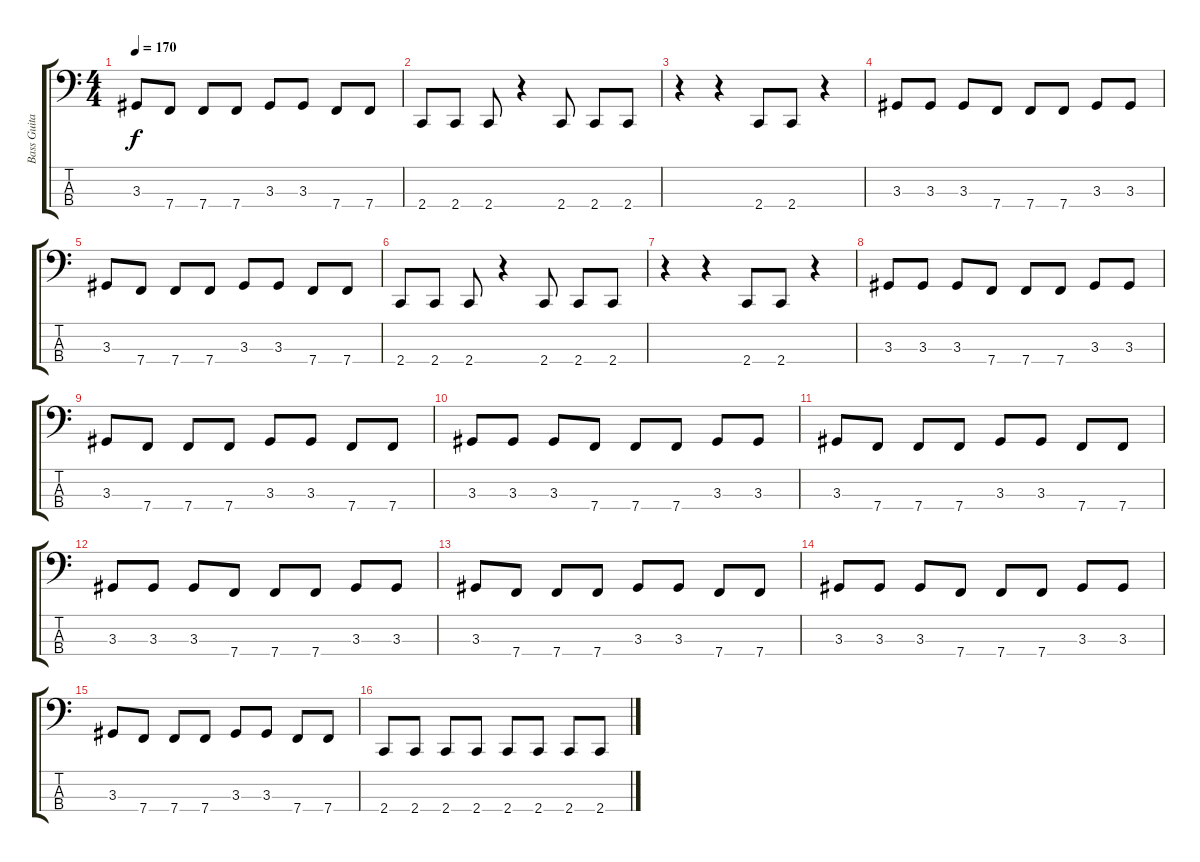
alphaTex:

\track ("Bass Guitar" "Bass Guita") {instrument electricbassfinger}
\staff {score tabs}
\tuning (Eb2 Bb1 F1 Bb0) {hide}
\ts (4 4)
\tempo 170
\clef f4
\ks c
3.3.8{dy f} 7.4.8 7.4.8 7.4.8 3.3.8 3.3.8 7.4.8 7.4.8 |
2.4.8 2.4.8 2.4.8 r.4 2.4.8 2.4.8 2.4.8 |
r.4 r.4 2.4.8 2.4.8 r.4 |
3.3.8 3.3.8 3.3.8 7.4.8 7.4.8 7.4.8 3.3.8 3.3.8 |
3.3.8 7.4.8 7.4.8 7.4.8 3.3.8 3.3.8 7.4.8 7.4.8 |
2.4.8 2.4.8 2.4.8 r.4 2.4.8 2.4.8 2.4.8 |
r.4 r.4 2.4.8 2.4.8 r.4 |
3.3.8 3.3.8 3.3.8 7.4.8 7.4.8 7.4.8 3.3.8 3.3.8 |
3.3.8 7.4.8 7.4.8 7.4.8 3.3.8 3.3.8 7.4.8 7.4.8 |
3.3.8 3.3.8 3.3.8 7.4.8 7.4.8 7.4.8 3.3.8 3.3.8 |
3.3.8 7.4.8 7.4.8 7.4.8 3.3.8 3.3.8 7.4.8 7.4.8 |
3.3.8 3.3.8 3.3.8 7.4.8 7.4.8 7.4.8 3.3.8 3.3.8 |
3.3.8 7.4.8 7.4.8 7.4.8 3.3.8 3.3.8 7.4.8 7.4.8 |
3.3.8 3.3.8 3.3.8 7.4.8 7.4.8 7.4.8 3.3.8 3.3.8 |
3.3.8 7.4.8 7.4.8 7.4.8 3.3.8 3.3.8 7.4.8 7.4.8 |
2.4.8 2.4.8 2.4.8 2.4.8 2.4.8 2.4.8 2.4.8 2.4.8
